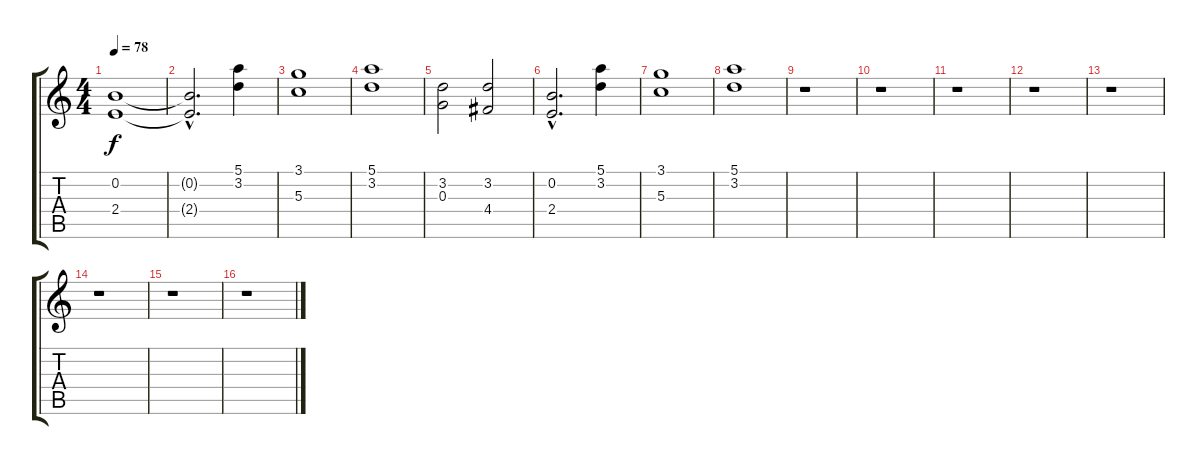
\track "" {instrument overdrivenguitar}
\staff {score tabs}
\tuning (E4 B3 G3 D3 A2 E2) {hide}
\ts (4 4)
\tempo 78
\clef g2
\ks c
(0.2 2.4).1{dy f} |
(0.2{hac t} 2.4{hac t}).2{d} (5.1 3.2).4 |
(3.1 5.3).1 |
(5.1 3.2).1 |
(3.2 0.3).2 (3.2 4.4).2 |
(0.2{hac} 2.4{hac}).2{d} (5.1 3.2).4 |
(3.1 5.3).1 |
(5.1 3.2).1 |
r.1 |
r.1 |
r.1 |
r.1 |
r.1 |
r.1 |
r.1 |
r.1
